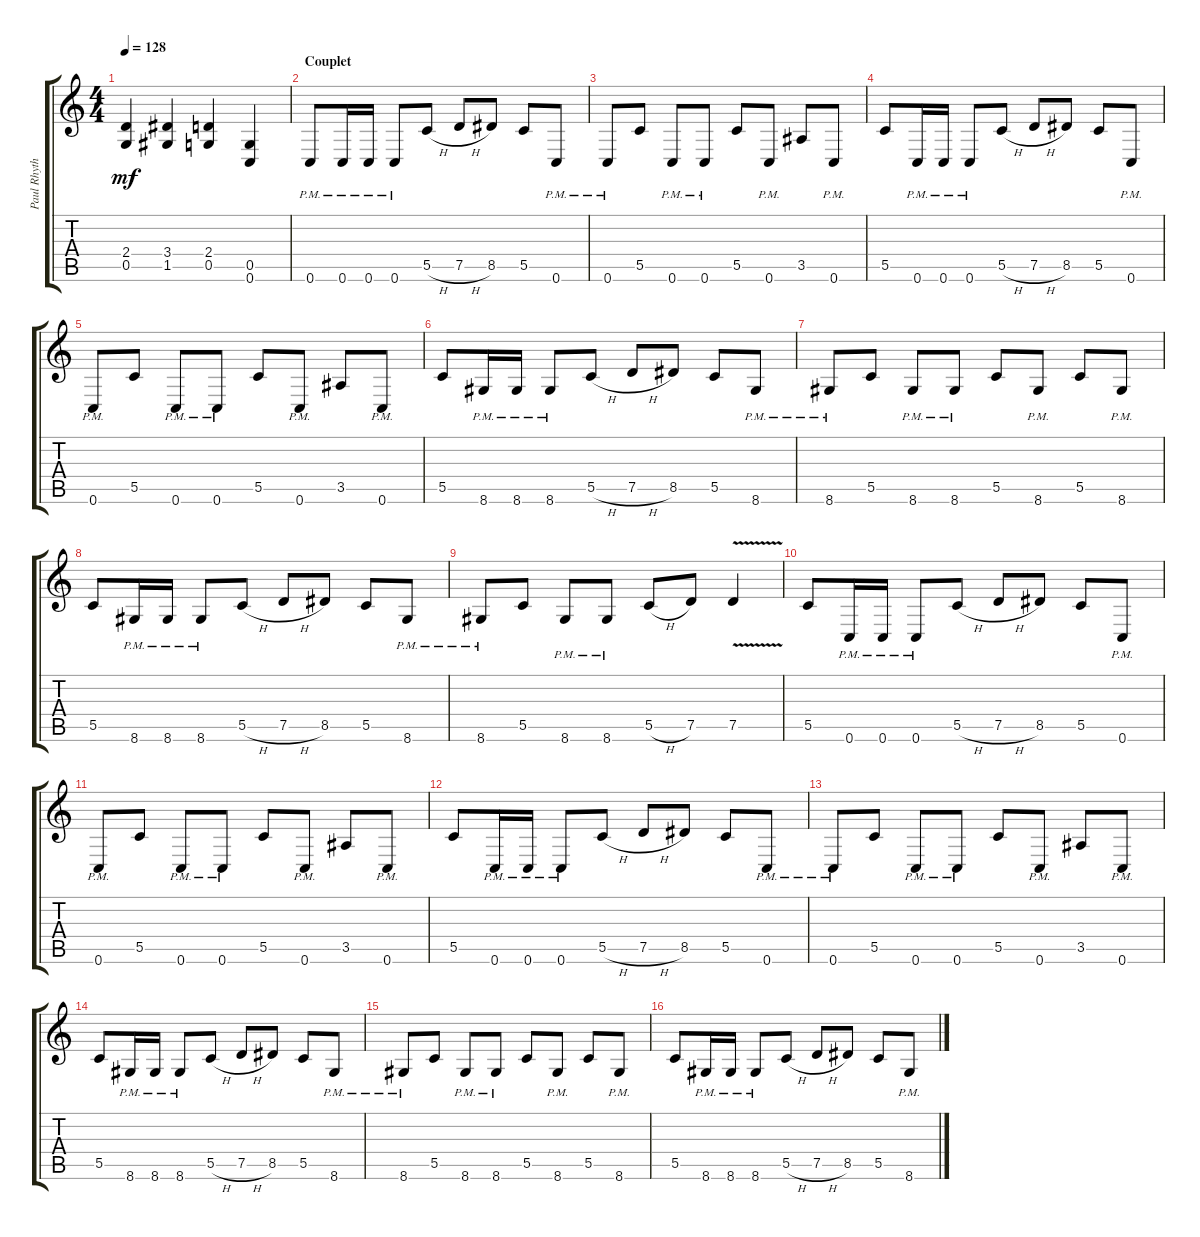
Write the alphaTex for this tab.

\track ("Paul Rhythm" "Paul Rhyth") {instrument distortionguitar}
\staff {score tabs}
\tuning (D4 A3 F3 C3 G2 C2) {hide}
\ts (4 4)
\tempo 128
\clef g2
\ks c
(2.4 0.5).4{dy mf} (3.4 1.5).4 (2.4 0.5).4 (0.5 0.6).4 |
\section ("" "Couplet")
0.6{pm}.8 0.6{pm}.16 0.6{pm}.16 0.6{pm}.8 5.5{h}.8 7.5{h}.8 8.5.8 5.5.8 0.6{pm}.8 |
0.6{pm}.8 5.5.8 0.6{pm}.8 0.6{pm}.8 5.5.8 0.6{pm}.8 3.5.8 0.6{pm}.8 |
5.5.8 0.6{pm}.16 0.6{pm}.16 0.6{pm}.8 5.5{h}.8 7.5{h}.8 8.5.8 5.5.8 0.6{pm}.8 |
0.6{pm}.8 5.5.8 0.6{pm}.8 0.6{pm}.8 5.5.8 0.6{pm}.8 3.5.8 0.6{pm}.8 |
5.5.8 8.6{pm}.16 8.6{pm}.16 8.6{pm}.8 5.5{h}.8 7.5{h}.8 8.5.8 5.5.8 8.6{pm}.8 |
8.6{pm}.8 5.5.8 8.6{pm}.8 8.6{pm}.8 5.5.8 8.6{pm}.8 5.5.8 8.6{pm}.8 |
5.5.8 8.6{pm}.16 8.6{pm}.16 8.6{pm}.8 5.5{h}.8 7.5{h}.8 8.5.8 5.5.8 8.6{pm}.8 |
8.6{pm}.8 5.5.8 8.6{pm}.8 8.6{pm}.8 5.5{h}.8 7.5.8 7.5{v}.4 |
5.5.8 0.6{pm}.16 0.6{pm}.16 0.6{pm}.8 5.5{h}.8 7.5{h}.8 8.5.8 5.5.8 0.6{pm}.8 |
0.6{pm}.8 5.5.8 0.6{pm}.8 0.6{pm}.8 5.5.8 0.6{pm}.8 3.5.8 0.6{pm}.8 |
5.5.8 0.6{pm}.16 0.6{pm}.16 0.6{pm}.8 5.5{h}.8 7.5{h}.8 8.5.8 5.5.8 0.6{pm}.8 |
0.6{pm}.8 5.5.8 0.6{pm}.8 0.6{pm}.8 5.5.8 0.6{pm}.8 3.5.8 0.6{pm}.8 |
5.5.8 8.6{pm}.16 8.6{pm}.16 8.6{pm}.8 5.5{h}.8 7.5{h}.8 8.5.8 5.5.8 8.6{pm}.8 |
8.6{pm}.8 5.5.8 8.6{pm}.8 8.6{pm}.8 5.5.8 8.6{pm}.8 5.5.8 8.6{pm}.8 |
5.5.8 8.6{pm}.16 8.6{pm}.16 8.6{pm}.8 5.5{h}.8 7.5{h}.8 8.5.8 5.5.8 8.6{pm}.8
